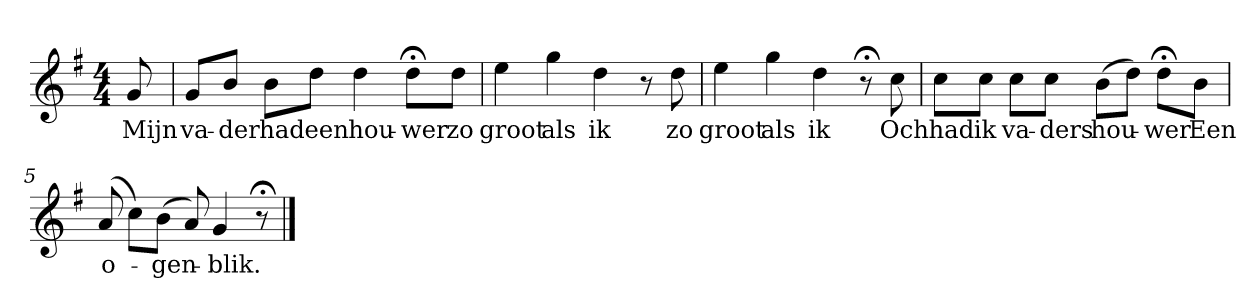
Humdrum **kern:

**kern	**text
*part1	*part1
*staff1	*staff1
*k[f#]	*
*G:	*
*M4/4	*
*MM120	*
=	=
8g	Mijn
=1	=1
8gL	va-
8bJ	-der
8bL	had
8ddJ	een
4dd	hou-
8dd;<L	-wer
8ddJ	zo
=2	=2
4ee	groot
4gg	als
4dd	ik
8r	.
8dd	zo
=3	=3
4ee	groot
4gg	als
4dd	ik
8r;<	.
8cc	Och
=4	=4
8ccL	had
8ccJ	ik
8ccL	va-
8ccJ	-ders
(8bL	hou-
8ddJ)	.
8dd;<L	-wer
8bJ	Een
=5	=5
(8a	o-
8ccL)	.
(8bJ	-gen-
8a)	.
4g	-blik.
8r;<	.
==	==
*-	*-
